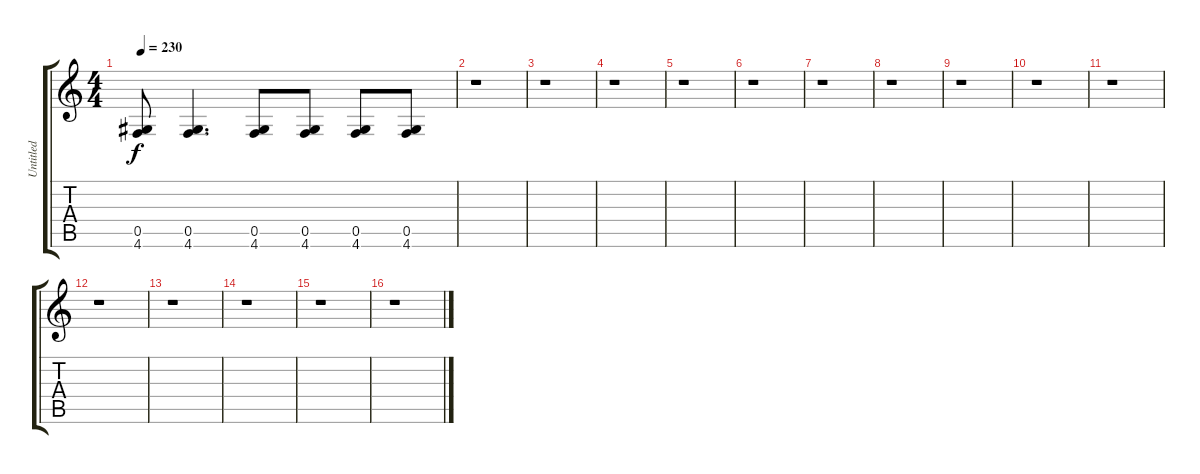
\track ("Untitled" "Untitled") {instrument overdrivenguitar}
\staff {score tabs}
\tuning (Eb4 Bb3 Gb3 Db3 Ab2 Db2) {hide}
\ts (4 4)
\tempo 230
\clef g2
\ks c
(0.5 4.6).8{dy f} (0.5 4.6).4{d} (0.5 4.6).8 (0.5 4.6).8 (0.5 4.6).8 (0.5 4.6).8 |
r.1 |
r.1 |
r.1 |
r.1 |
r.1 |
r.1 |
r.1 |
r.1 |
r.1 |
r.1 |
r.1 |
r.1 |
r.1 |
r.1 |
r.1
